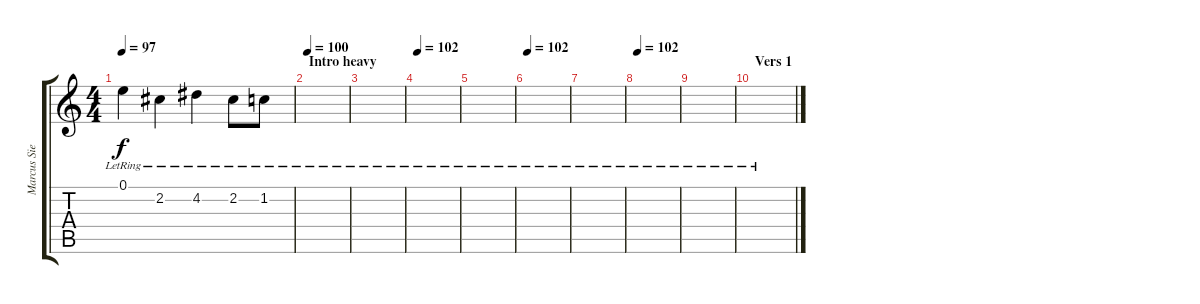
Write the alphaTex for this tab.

\track ("Marcus Siepen" "Marcus Sie") {instrument acousticguitarsteel}
\staff {score tabs}
\tuning (E4 B3 G3 D3 A2 E2) {hide}
\ts (4 4)
\tempo 97
\clef g2
\ks c
0.1{lr}.4{dy f} 2.2{lr}.4 4.2{lr}.4 2.2{lr}.8 1.2{lr}.8 |
\section ("" "Intro heavy")
\tempo 100
|
|
\tempo 102
|
|
\tempo 102
|
|
\tempo 102
|
|
\section ("" "Vers 1")
